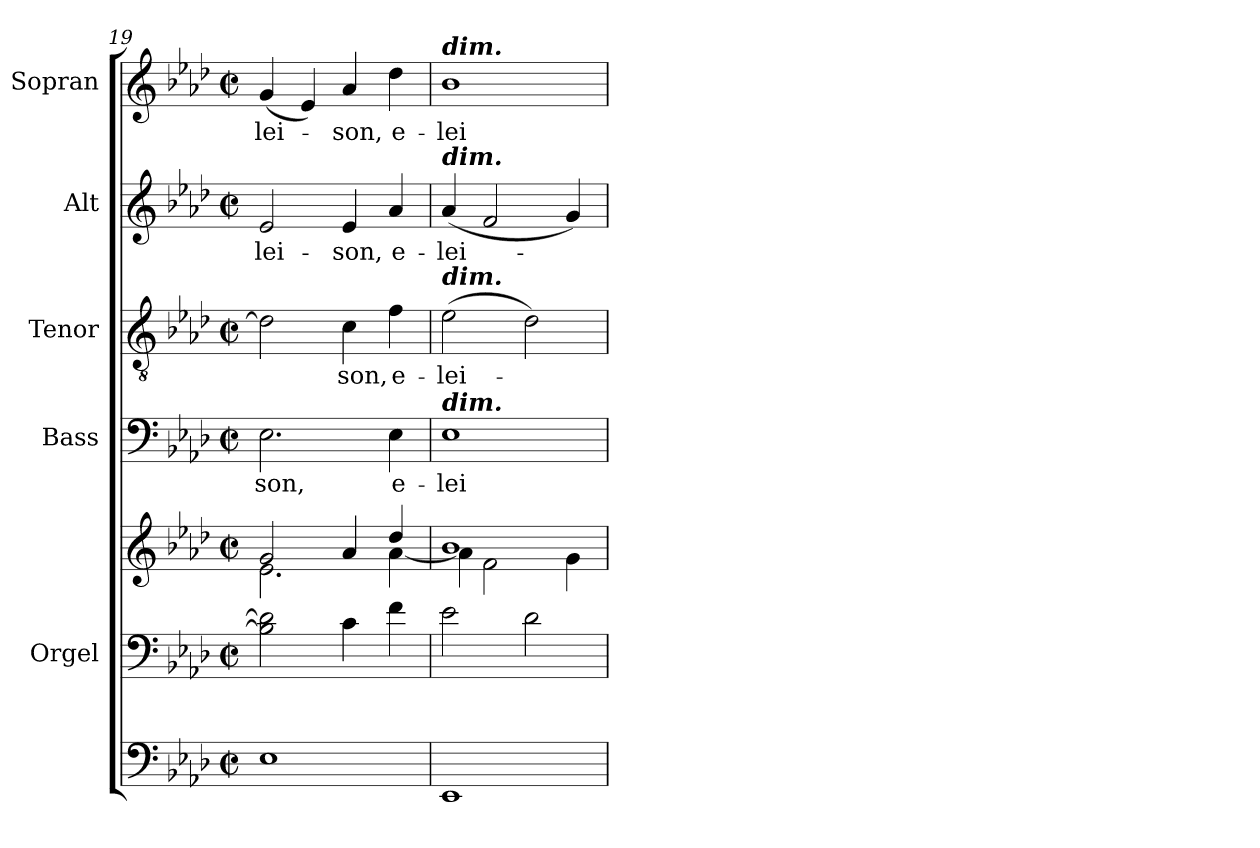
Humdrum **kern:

**kern	**kern	**kern	**kern	**text	**kern	**text	**kern	**text	**kern	**text
*part6	*part5	*part5	*part4	*part4	*part3	*part3	*part2	*part2	*part1	*part1
*staff7	*staff6	*staff5	*staff4	*staff4	*staff3	*staff3	*staff2	*staff2	*staff1	*staff1
*	*I"Orgel	*	*I"Bass	*	*I"Tenor	*	*I"Alt	*	*I"Sopran	*
*	*I'Org.	*	*I'B	*	*I'T	*	*I'A	*	*I'S	*
*clefF4	*clefF4	*clefG2	*clefF4	*	*clefGv2	*	*clefG2	*	*clefG2	*
*ITrd7c12	*	*	*	*	*	*	*	*	*	*
*k[b-e-a-d-]	*k[b-e-a-d-]	*k[b-e-a-d-]	*k[b-e-a-d-]	*	*k[b-e-a-d-]	*	*k[b-e-a-d-]	*	*k[b-e-a-d-]	*
*A-:	*A-:	*A-:	*A-:	*	*A-:	*	*A-:	*	*A-:	*
*M2/2	*M2/2	*M2/2	*M2/2	*	*M2/2	*	*M2/2	*	*M2/2	*
*met(c|)	*met(c|)	*met(c|)	*met(c|)	*	*met(c|)	*	*met(c|)	*	*met(c|)	*
=19	=19	=19	=19	=19	=19	=19	=19	=19	=19	=19
*	*	*^	*	*	*	*	*	*	*	*
!	!	!	!	!	!LO:LY:b	!	!	!	!LO:LY:b	!	!LO:LY:b
1EE-	2B-\] 2d-\]	2g/	2.e-\	2.E-\	-son,	2d-\]	.	2e-/	-lei-	(<4g/	-lei-
.	.	.	.	.	.	.	.	.	.	4e-/)	.
!	!	!	!	!	!	!	!LO:LY:b	!	!LO:LY:b	!	!LO:LY:b
.	4c\	4a-/	.	.	.	4c\	-son,	4e-/	-son,	4a-/	-son,
!	!	!	!	!	!LO:LY:b	!	!LO:LY:b	!	!LO:LY:b	!	!LO:LY:b
.	4f\	4dd-/	[<4a-\	4E-\	e-	4f\	e-	4a-/	e-	4dd-\	e-
!!LO:PB:g=z
=20	=20	=20	=20	=20	=20	=20	=20	=20	=20	=20	=20
!	!	!	!	!	!	!	!	!	!	!LO:TX:a:Bi:t=dim.	!
!	!	!	!	!	!	!	!	!LO:TX:a:Bi:t=dim.	!	!	!
!	!	!	!	!	!	!LO:TX:a:Bi:t=dim.	!	!	!	!	!
!	!	!	!	!LO:TX:a:Bi:t=dim.	!	!	!	!	!	!	!
!	!	!	!	!	!LO:LY:b	!	!LO:LY:b	!	!LO:LY:b	!	!LO:LY:b
1EEE-	2e-\	1b-	4a-\]	1E-	-lei-	(>2e-\	-lei-	(<4a-/	-lei-	1b-	-lei-
.	.	.	2f\	.	.	.	.	2f/	.	.	.
.	2d-\	.	.	.	.	2d-\)	.	.	.	.	.
.	.	.	4g\	.	.	.	.	4g/)	.	.	.
*	*	*v	*v	*	*	*	*	*	*	*	*
=	=	=	=	=	=	=	=	=	=	=
*-	*-	*-	*-	*-	*-	*-	*-	*-	*-	*-
